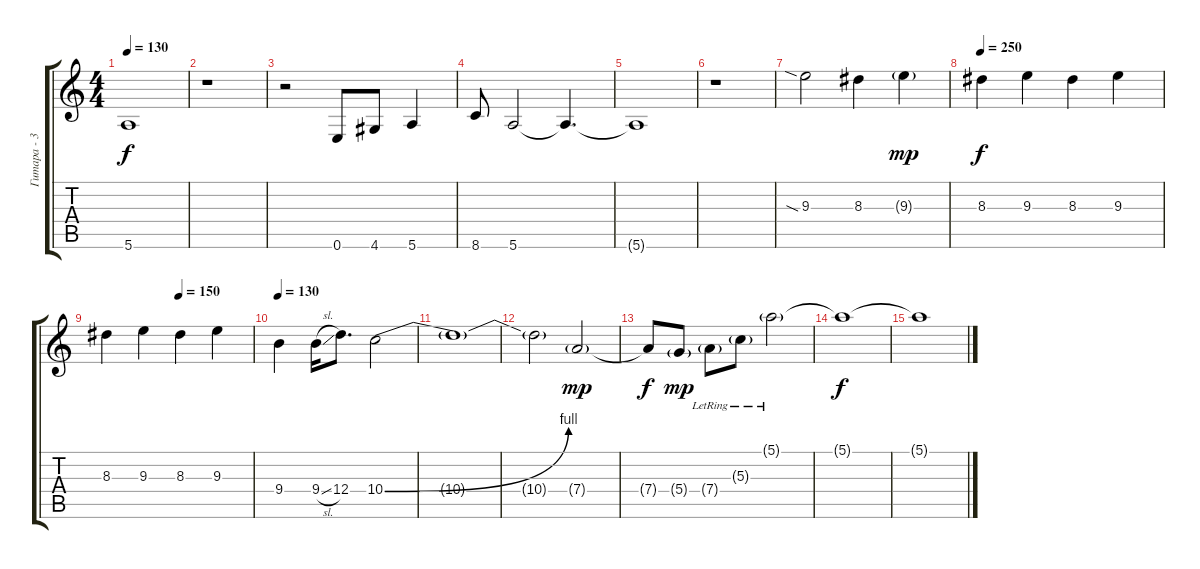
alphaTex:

\track ("Гитара - 3" "Гитара - 3") {instrument electricguitarclean}
\staff {score tabs}
\tuning (E4 B3 G3 D3 A2 E2) {hide}
\ts (4 4)
\tempo 130
\clef g2
\ks c
5.6.1{dy f} |
r.1 |
r.2 0.6.8 4.6.8 5.6.4 |
8.6.8 5.6.2 5.6{t}.4{d} |
5.6{t}.1 |
r.1 |
9.3{sia}.2 8.3.4 9.3{g}.4{dy mp} |
\tempo 250
8.3.4{dy f} 9.3.4 8.3.4 9.3.4 |
\tempo (150 0.5)
8.3.4 9.3.4 8.3.4 9.3.4 |
\tempo 130
9.4.4 9.4{sl}.16 12.4.8{d} 10.4{be (bend 0 0 60 4)}.2 |
10.4{t}.1 |
10.4{t}.2 7.4{g}.2{dy mp} |
7.4{t}.8{dy f} 5.4{g}.8{dy mp volume 10} 7.4{g lr}.8 5.3{g lr}.8 5.1{g lr}.2 |
5.1{t}.1{dy f} |
5.1{t}.1
